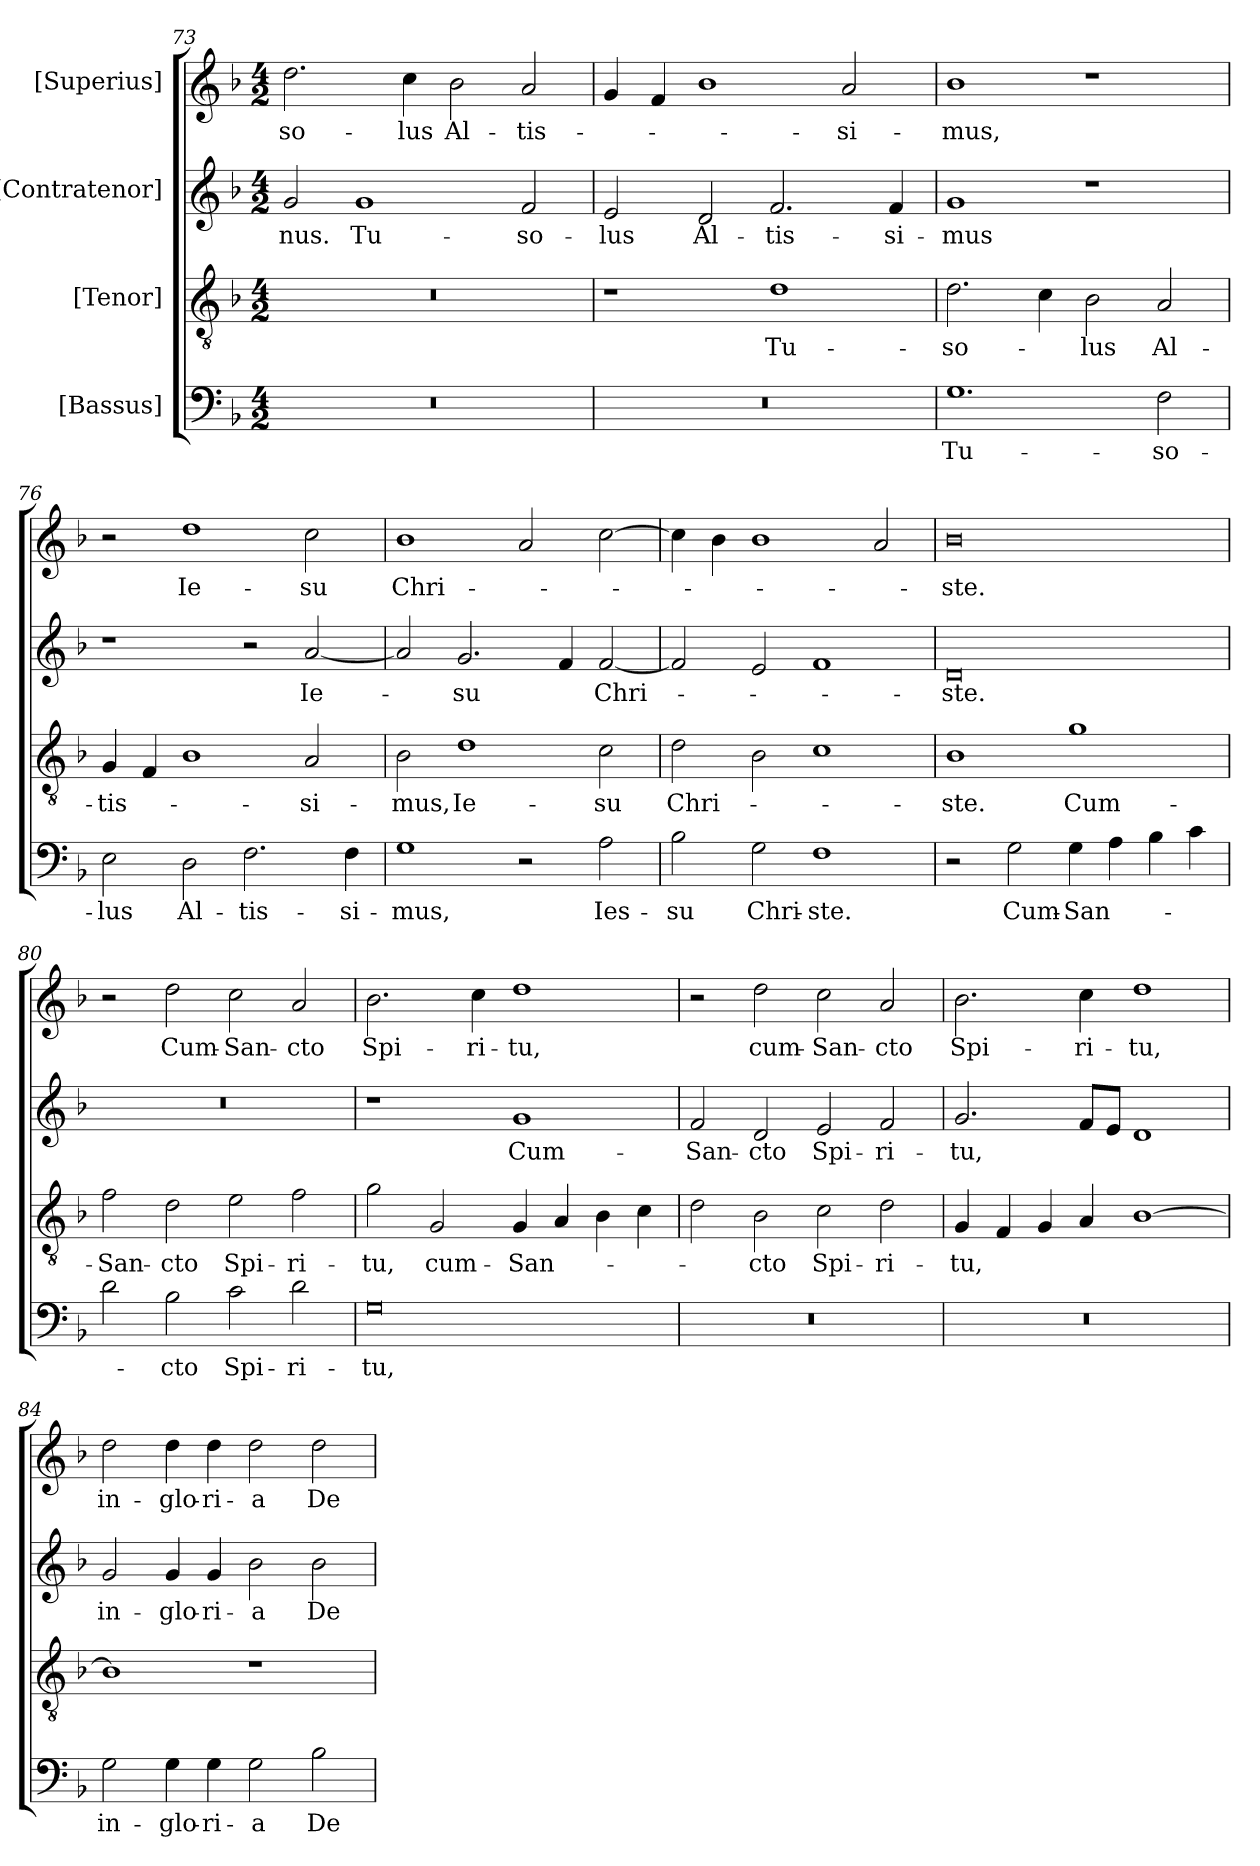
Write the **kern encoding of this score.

**kern	**text	**kern	**text	**kern	**text	**kern	**text
*part4	*part4	*part3	*part3	*part2	*part2	*part1	*part1
*staff4	*staff4	*staff3	*staff3	*staff2	*staff2	*staff1	*staff1
*I"[Bassus]	*	*I"[Tenor]	*	*I"[Contratenor]	*	*I"[Superius]	*
*clefF4	*	*clefGv2	*	*clefG2	*	*clefG2	*
*k[b-]	*	*k[b-]	*	*k[b-]	*	*k[b-]	*
*M4/2	*	*M4/2	*	*M4/2	*	*M4/2	*
=73	=73	=73	=73	=73	=73	=73	=73
0r	.	0r	.	2g/	-nus.	2.dd\	so-
.	.	.	.	1g/	Tu-	.	.
.	.	.	.	.	.	4cc\	-lus
.	.	.	.	.	.	2b-\	Al-
.	.	.	.	2f/	so-	2a/	-tis-
=74	=74	=74	=74	=74	=74	=74	=74
0r	.	1r	.	2e/	-lus	4g/	.
.	.	.	.	.	.	4f/	.
.	.	.	.	2d/	Al-	1b-\	.
.	.	1d\	Tu-	2.f/	-tis-	.	.
.	.	.	.	.	.	2a/	-si-
.	.	.	.	4f/	-si-	.	.
=75	=75	=75	=75	=75	=75	=75	=75
1.G\	Tu-	2.d\	so-	1g/	-mus	1b-\	-mus,
.	.	4c\	.	.	.	.	.
.	.	2B-\	-lus	1r	.	1r	.
2F\	so-	2A/	Al-	.	.	.	.
=76	=76	=76	=76	=76	=76	=76	=76
2E\	-lus	4G/	-tis-	1r	.	2r	.
.	.	4F/	.	.	.	.	.
2D\	Al-	1B-\	.	.	.	1dd\	Ie-
2.F\	-tis-	.	.	2r	.	.	.
.	.	2A/	-si-	[2a/	Ie-	2cc\	-su
4F\	-si-	.	.	.	.	.	.
=77	=77	=77	=77	=77	=77	=77	=77
1G\	-mus,	2B-\	-mus,	2a/]	.	1b-\	Chri-
.	.	1d\	Ie-	2.g/	-su	.	.
2r	.	.	.	.	.	2a/	.
.	.	.	.	4f/	.	.	.
2A\	Ies-	2c\	-su	[2f/	Chri-	[2cc\	.
=78	=78	=78	=78	=78	=78	=78	=78
2B-\	-su	2d\	Chri-	2f/]	.	4cc\]	.
.	.	.	.	.	.	4b-\	.
2G\	Chri-	2B-\	.	2e/	.	1b-\	.
1F\	-ste.	1c\	.	1f/	.	.	.
.	.	.	.	.	.	2a/	.
=79	=79	=79	=79	=79	=79	=79	=79
2r	.	1B-\	-ste.	0d/	-ste.	0b-\	-ste.
2G\	Cum-	.	.	.	.	.	.
4G\	San-	1g\	Cum-	.	.	.	.
4A\	.	.	.	.	.	.	.
4B-\	.	.	.	.	.	.	.
4c\	.	.	.	.	.	.	.
=80	=80	=80	=80	=80	=80	=80	=80
2d\	.	2f\	San-	0r	.	2r	.
2B-\	-cto	2d\	-cto	.	.	2dd\	Cum-
2c\	Spi-	2e\	Spi-	.	.	2cc\	San-
2d\	-ri-	2f\	-ri-	.	.	2a/	-cto
=81	=81	=81	=81	=81	=81	=81	=81
0G\	-tu,	2g\	-tu,	1r	.	2.b-\	Spi-
.	.	2G/	cum-	.	.	.	.
.	.	.	.	.	.	4cc\	-ri-
.	.	4G/	San-	1g/	Cum-	1dd\	-tu,
.	.	4A/	.	.	.	.	.
.	.	4B-\	.	.	.	.	.
.	.	4c\	.	.	.	.	.
=82	=82	=82	=82	=82	=82	=82	=82
0r	.	2d\	.	2f/	San-	2r	.
.	.	2B-\	-cto	2d/	-cto	2dd\	cum-
.	.	2c\	Spi-	2e/	Spi-	2cc\	San-
.	.	2d\	-ri-	2f/	-ri-	2a/	-cto
=83	=83	=83	=83	=83	=83	=83	=83
0r	.	4G/	-tu,	2.g/	-tu,	2.b-\	Spi-
.	.	4F/	.	.	.	.	.
.	.	4G/	.	.	.	.	.
.	.	4A/	.	8f/L	.	4cc\	-ri-
.	.	.	.	8e/J	.	.	.
.	.	[1B-\	.	1d/	.	1dd\	-tu,
=84	=84	=84	=84	=84	=84	=84	=84
2G\	in-	1B-\]	.	2g/	in-	2dd\	in-
4G\	glo-	.	.	4g/	glo-	4dd\	glo-
4G\	-ri-	.	.	4g/	-ri-	4dd\	-ri-
2G\	-a	1r	.	2b-\	-a	2dd\	-a
2B-\	De-	.	.	2b-\	De-	2dd\	De-
=	=	=	=	=	=	=	=
*-	*-	*-	*-	*-	*-	*-	*-
